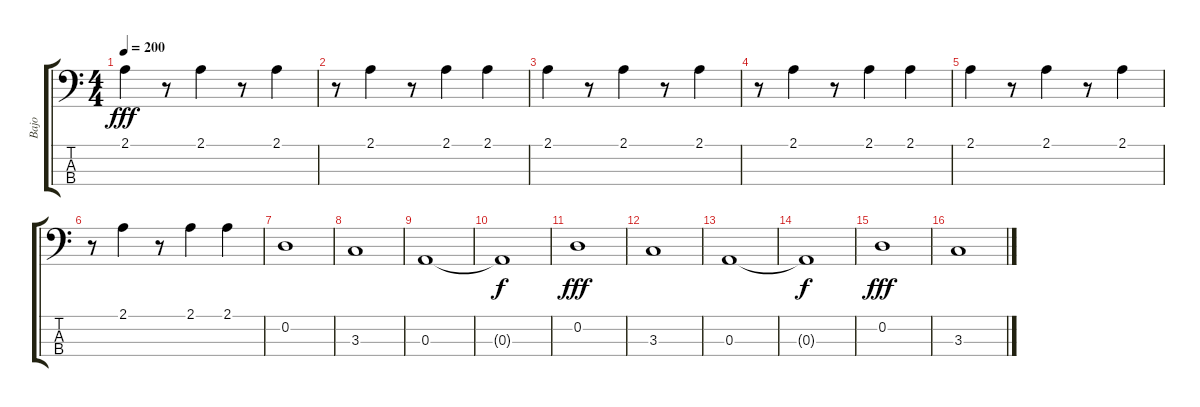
\track ("Bajo" "Bajo") {instrument electricbassfinger}
\staff {score tabs}
\tuning (G2 D2 A1 E1) {hide}
\ts (4 4)
\tempo 200
\clef f4
\ks c
2.1.4{dy fff} r.8 2.1.4 r.8 2.1.4 |
r.8 2.1.4 r.8 2.1.4 2.1.4 |
2.1.4 r.8 2.1.4 r.8 2.1.4 |
r.8 2.1.4 r.8 2.1.4 2.1.4 |
2.1.4 r.8 2.1.4 r.8 2.1.4 |
r.8 2.1.4 r.8 2.1.4 2.1.4 |
0.2.1 |
3.3.1 |
0.3.1 |
0.3{t}.1{dy f} |
0.2.1{dy fff} |
3.3.1 |
0.3.1 |
0.3{t}.1{dy f} |
0.2.1{dy fff} |
3.3.1
